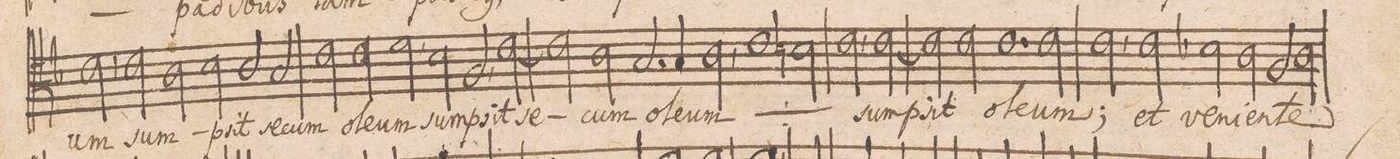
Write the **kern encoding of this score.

**kern	**text
*I"TENOR.	*
*clefC4	*
*k[b-]	*
*met(C|)	*
2c,\	-um
2c\	sum-
2A\	.
2B-\	-psit
=32-	=32-
2A/	se-
2G/	-cum
2c\	o-
2c\	-le-
=33-	=33-
2d,\	-um
2B-\	sum-
2F,/	-psit
[<2c\	se-
=34-	=34-
2c]	.
2A\	-cum
2.G/	o-
4G/	-le-
=35-	=35-
2A,\	-um
*	*ij
1c	o-
2Bn\	-le-
=36-	=36-
2c,\	-um
*	*Xij
[<2c\	sum-
2c]	.
2c\	-psit
=37-	=37-
1.c	o-
2c\	-le-
=38-	=38-
2c,\	-um;
2c\	et
2B-X\	ve-
2A\	-ni-
=39-	=39-
2F/	-en-
2A\	-te
*-	*-
